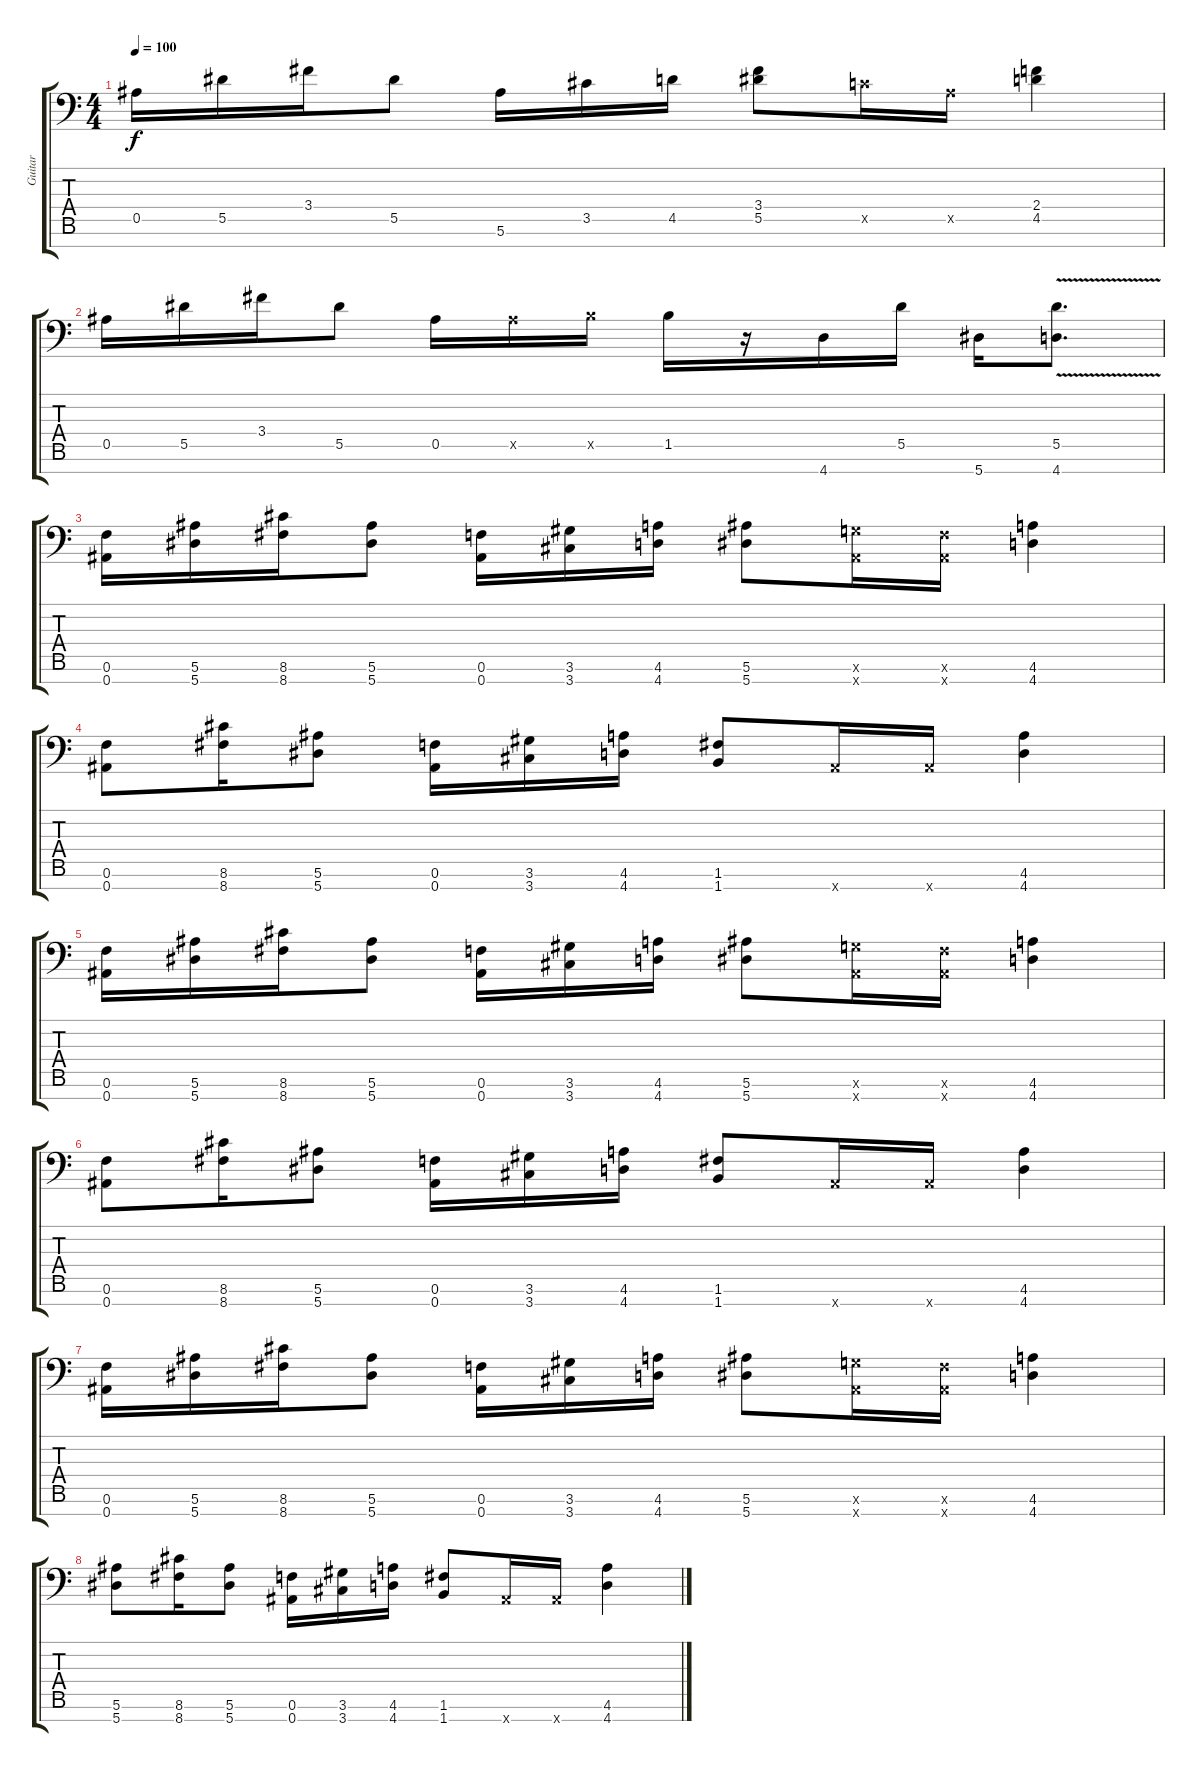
\track ("Guitar" "Guitar") {instrument distortionguitar}
\staff {score tabs}
\tuning (F4 C4 Ab3 Eb3 Bb2 F2 Bb1) {hide}
\ts (4 4)
\tempo 100
\clef f4
\ks c
0.5.16{dy f} 5.5.16 3.4.16 5.5.8 5.6.16 3.5.16 4.5.16 (3.4 5.5).8 2.5{x}.16 0.5{x}.16 (2.4 4.5).4 |
0.5.16 5.5.16 3.4.16 5.5.8 0.5.16 0.5{x}.16 1.5{x}.16 1.5.16 r.16 4.7.16 5.5.16 5.7.16 (5.5{v} 4.7).8{d} |
(0.6 0.7).16 (5.6 5.7).16 (8.6 8.7).16 (5.6 5.7).8 (0.6 0.7).16 (3.6 3.7).16 (4.6 4.7).16 (5.6 5.7).8 (2.6{x} 0.7{x}).16 (0.6{x} 0.7{x}).16 (4.6 4.7).4 |
(0.6 0.7).8 (8.6 8.7).16 (5.6 5.7).8 (0.6 0.7).16 (3.6 3.7).16 (4.6 4.7).16 (1.6 1.7).8 0.7{x}.16 0.7{x}.16 (4.6 4.7).4 |
(0.6 0.7).16 (5.6 5.7).16 (8.6 8.7).16 (5.6 5.7).8 (0.6 0.7).16 (3.6 3.7).16 (4.6 4.7).16 (5.6 5.7).8 (2.6{x} 0.7{x}).16 (0.6{x} 0.7{x}).16 (4.6 4.7).4 |
(0.6 0.7).8 (8.6 8.7).16 (5.6 5.7).8 (0.6 0.7).16 (3.6 3.7).16 (4.6 4.7).16 (1.6 1.7).8 0.7{x}.16 0.7{x}.16 (4.6 4.7).4 |
(0.6 0.7).16 (5.6 5.7).16 (8.6 8.7).16 (5.6 5.7).8 (0.6 0.7).16 (3.6 3.7).16 (4.6 4.7).16 (5.6 5.7).8 (2.6{x} 0.7{x}).16 (0.6{x} 0.7{x}).16 (4.6 4.7).4 |
(5.6 5.7).8 (8.6 8.7).16 (5.6 5.7).8 (0.6 0.7).16 (3.6 3.7).16 (4.6 4.7).16 (1.6 1.7).8 0.7{x}.16 0.7{x}.16 (4.6 4.7).4
